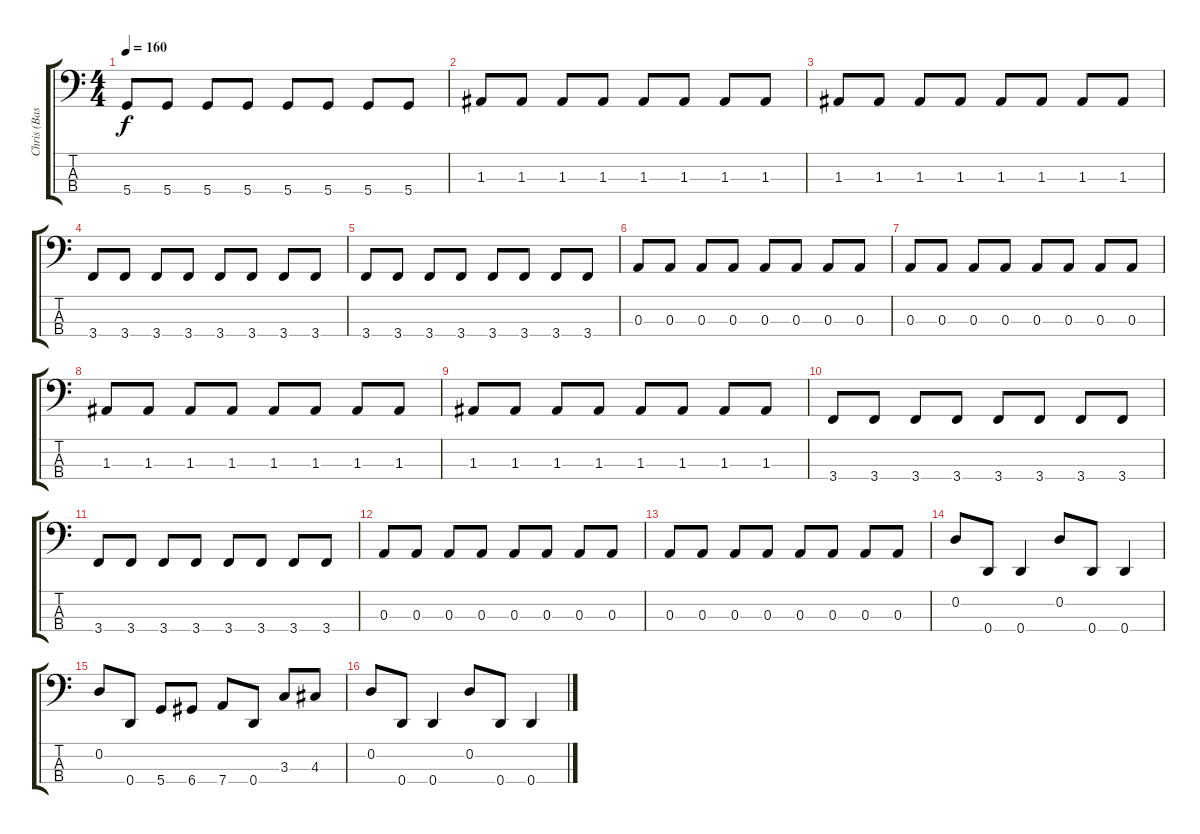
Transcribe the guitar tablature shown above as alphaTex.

\track ("Chris (Bass)" "Chris (Bas") {instrument electricbassfinger}
\staff {score tabs}
\tuning (G2 D2 A1 D1) {hide}
\ts (4 4)
\tempo 160
\clef f4
\ks c
5.4.8{dy f} 5.4.8 5.4.8 5.4.8 5.4.8 5.4.8 5.4.8 5.4.8 |
1.3.8 1.3.8 1.3.8 1.3.8 1.3.8 1.3.8 1.3.8 1.3.8 |
1.3.8 1.3.8 1.3.8 1.3.8 1.3.8 1.3.8 1.3.8 1.3.8 |
3.4.8 3.4.8 3.4.8 3.4.8 3.4.8 3.4.8 3.4.8 3.4.8 |
3.4.8 3.4.8 3.4.8 3.4.8 3.4.8 3.4.8 3.4.8 3.4.8 |
0.3.8 0.3.8 0.3.8 0.3.8 0.3.8 0.3.8 0.3.8 0.3.8 |
0.3.8 0.3.8 0.3.8 0.3.8 0.3.8 0.3.8 0.3.8 0.3.8 |
1.3.8 1.3.8 1.3.8 1.3.8 1.3.8 1.3.8 1.3.8 1.3.8 |
1.3.8 1.3.8 1.3.8 1.3.8 1.3.8 1.3.8 1.3.8 1.3.8 |
3.4.8 3.4.8 3.4.8 3.4.8 3.4.8 3.4.8 3.4.8 3.4.8 |
3.4.8 3.4.8 3.4.8 3.4.8 3.4.8 3.4.8 3.4.8 3.4.8 |
0.3.8 0.3.8 0.3.8 0.3.8 0.3.8 0.3.8 0.3.8 0.3.8 |
0.3.8 0.3.8 0.3.8 0.3.8 0.3.8 0.3.8 0.3.8 0.3.8 |
0.2.8 0.4.8 0.4.4 0.2.8 0.4.8 0.4.4 |
0.2.8 0.4.8 5.4.8 6.4.8 7.4.8 0.4.8 3.3.8 4.3.8 |
0.2.8 0.4.8 0.4.4 0.2.8 0.4.8 0.4.4
